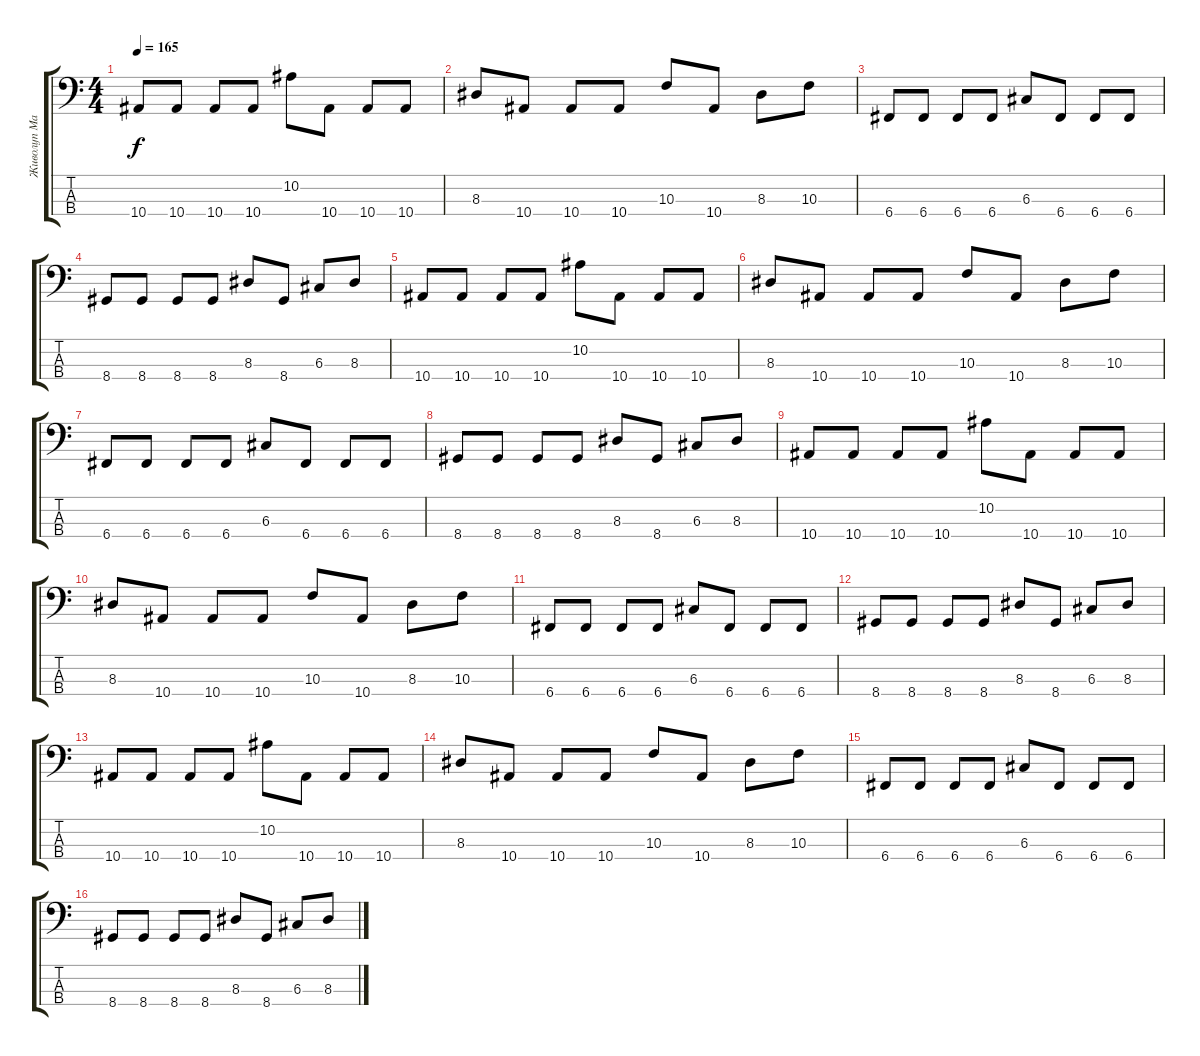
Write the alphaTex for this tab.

\track ("Живолуп Максим" "Живолуп Ма") {instrument electricbassfinger}
\staff {score tabs}
\tuning (F2 C2 G1 C1) {hide}
\ts (4 4)
\tempo 165
\clef f4
\ks c
10.4.8{dy f} 10.4.8 10.4.8 10.4.8 10.2.8 10.4.8 10.4.8 10.4.8 |
8.3.8 10.4.8 10.4.8 10.4.8 10.3.8 10.4.8 8.3.8 10.3.8 |
6.4.8 6.4.8 6.4.8 6.4.8 6.3.8 6.4.8 6.4.8 6.4.8 |
8.4.8 8.4.8 8.4.8 8.4.8 8.3.8 8.4.8 6.3.8 8.3.8 |
10.4.8 10.4.8 10.4.8 10.4.8 10.2.8 10.4.8 10.4.8 10.4.8 |
8.3.8 10.4.8 10.4.8 10.4.8 10.3.8 10.4.8 8.3.8 10.3.8 |
6.4.8 6.4.8 6.4.8 6.4.8 6.3.8 6.4.8 6.4.8 6.4.8 |
8.4.8 8.4.8 8.4.8 8.4.8 8.3.8 8.4.8 6.3.8 8.3.8 |
10.4.8 10.4.8 10.4.8 10.4.8 10.2.8 10.4.8 10.4.8 10.4.8 |
8.3.8 10.4.8 10.4.8 10.4.8 10.3.8 10.4.8 8.3.8 10.3.8 |
6.4.8 6.4.8 6.4.8 6.4.8 6.3.8 6.4.8 6.4.8 6.4.8 |
8.4.8 8.4.8 8.4.8 8.4.8 8.3.8 8.4.8 6.3.8 8.3.8 |
10.4.8 10.4.8 10.4.8 10.4.8 10.2.8 10.4.8 10.4.8 10.4.8 |
8.3.8 10.4.8 10.4.8 10.4.8 10.3.8 10.4.8 8.3.8 10.3.8 |
6.4.8 6.4.8 6.4.8 6.4.8 6.3.8 6.4.8 6.4.8 6.4.8 |
8.4.8 8.4.8 8.4.8 8.4.8 8.3.8 8.4.8 6.3.8 8.3.8
